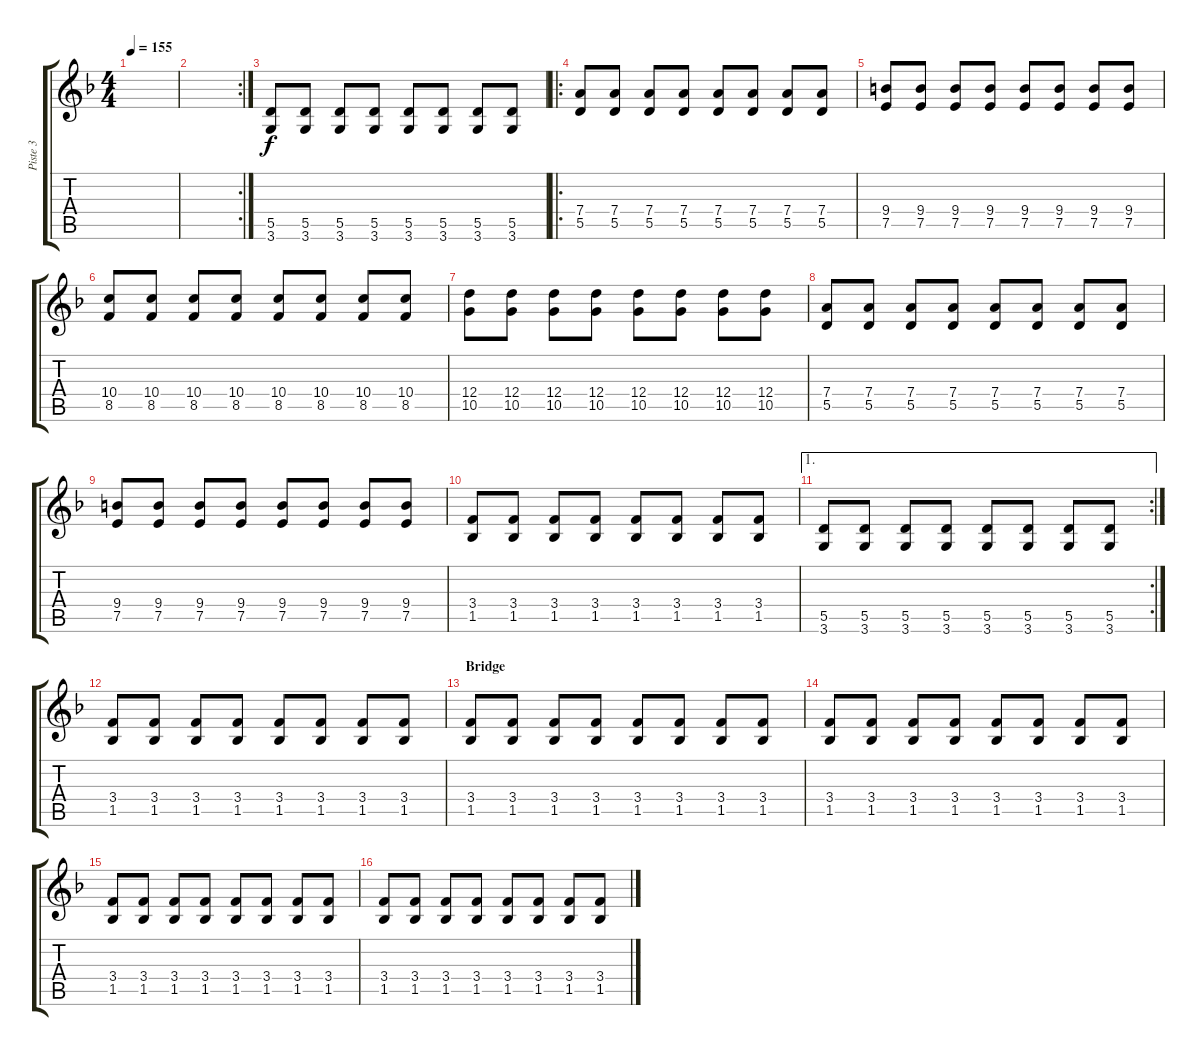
\track ("Piste 3" "Piste 3") {instrument electricguitarclean}
\staff {score tabs}
\tuning (E4 B3 G3 D3 A2 E2) {hide}
\ts (4 4)
\tempo 155
\clef g2
\ks f
|
\rc 2
|
(5.5 3.6).8 (5.5 3.6).8 (5.5 3.6).8 (5.5 3.6).8 (5.5 3.6).8 (5.5 3.6).8 (5.5 3.6).8 (5.5 3.6).8 |
\ro
(7.4 5.5).8 (7.4 5.5).8 (7.4 5.5).8 (7.4 5.5).8 (7.4 5.5).8 (7.4 5.5).8 (7.4 5.5).8 (7.4 5.5).8 |
(9.4 7.5).8 (9.4 7.5).8 (9.4 7.5).8 (9.4 7.5).8 (9.4 7.5).8 (9.4 7.5).8 (9.4 7.5).8 (9.4 7.5).8 |
(10.4 8.5).8 (10.4 8.5).8 (10.4 8.5).8 (10.4 8.5).8 (10.4 8.5).8 (10.4 8.5).8 (10.4 8.5).8 (10.4 8.5).8 |
(12.4 10.5).8 (12.4 10.5).8 (12.4 10.5).8 (12.4 10.5).8 (12.4 10.5).8 (12.4 10.5).8 (12.4 10.5).8 (12.4 10.5).8 |
(7.4 5.5).8 (7.4 5.5).8 (7.4 5.5).8 (7.4 5.5).8 (7.4 5.5).8 (7.4 5.5).8 (7.4 5.5).8 (7.4 5.5).8 |
(9.4 7.5).8 (9.4 7.5).8 (9.4 7.5).8 (9.4 7.5).8 (9.4 7.5).8 (9.4 7.5).8 (9.4 7.5).8 (9.4 7.5).8 |
(3.4 1.5).8 (3.4 1.5).8 (3.4 1.5).8 (3.4 1.5).8 (3.4 1.5).8 (3.4 1.5).8 (3.4 1.5).8 (3.4 1.5).8 |
\ae 1
\rc 2
(5.5 3.6).8 (5.5 3.6).8 (5.5 3.6).8 (5.5 3.6).8 (5.5 3.6).8 (5.5 3.6).8 (5.5 3.6).8 (5.5 3.6).8 |
(3.4 1.5).8 (3.4 1.5).8 (3.4 1.5).8 (3.4 1.5).8 (3.4 1.5).8 (3.4 1.5).8 (3.4 1.5).8 (3.4 1.5).8 |
\section ("" "Bridge")
(3.4 1.5).8 (3.4 1.5).8 (3.4 1.5).8 (3.4 1.5).8 (3.4 1.5).8 (3.4 1.5).8 (3.4 1.5).8 (3.4 1.5).8 |
(3.4 1.5).8 (3.4 1.5).8 (3.4 1.5).8 (3.4 1.5).8 (3.4 1.5).8 (3.4 1.5).8 (3.4 1.5).8 (3.4 1.5).8 |
(3.4 1.5).8 (3.4 1.5).8 (3.4 1.5).8 (3.4 1.5).8 (3.4 1.5).8 (3.4 1.5).8 (3.4 1.5).8 (3.4 1.5).8 |
(3.4 1.5).8 (3.4 1.5).8 (3.4 1.5).8 (3.4 1.5).8 (3.4 1.5).8 (3.4 1.5).8 (3.4 1.5).8 (3.4 1.5).8
